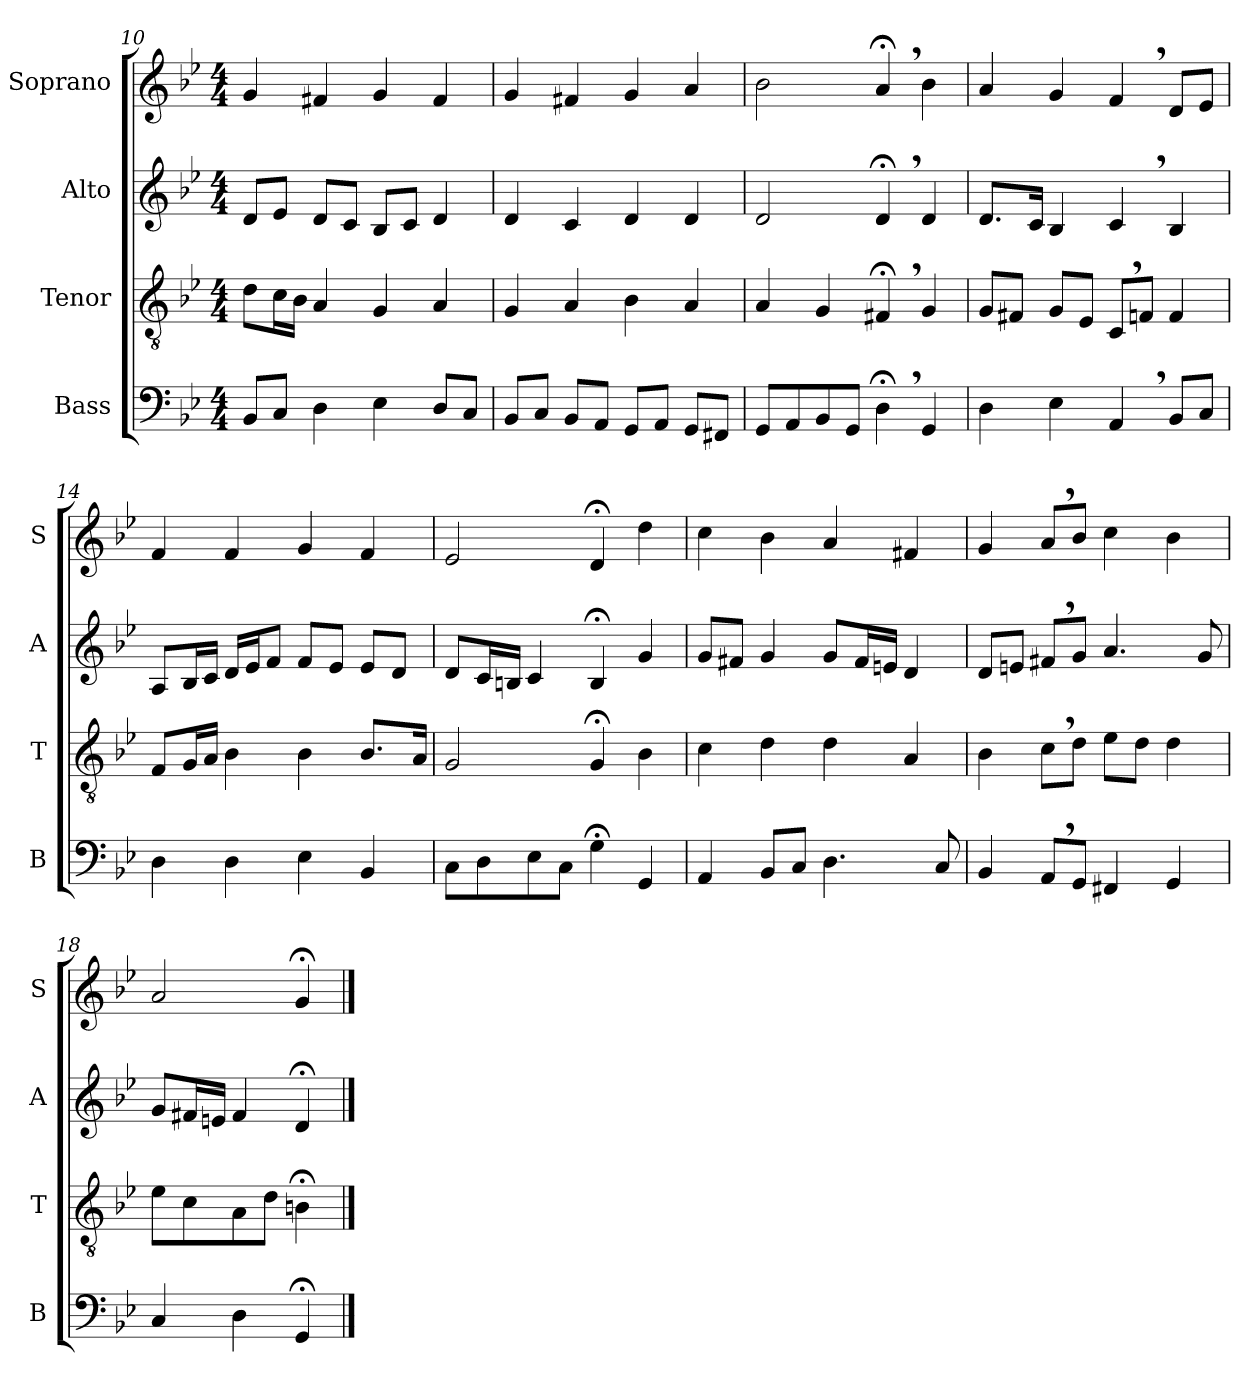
**kern	**kern	**kern	**kern
*part4	*part3	*part2	*part1
*staff4	*staff3	*staff2	*staff1
*I"Bass	*I"Tenor	*I"Alto	*I"Soprano
*I'B	*I'T	*I'A	*I'S
*clefF4	*clefGv2	*clefG2	*clefG2
*k[b-e-]	*k[b-e-]	*k[b-e-]	*k[b-e-]
*M4/4	*M4/4	*M4/4	*M4/4
=10	=10	=10	=10
8BB-/L	8d\L	8d/L	4g:/
8C/J	16c\L	8e-/J	.
.	16B-\JJ	.	.
4D\	4A/	8d/L	4f#X/
.	.	8c/J	.
4E-\	4G/	8B-/L	4g/
.	.	8c/J	.
8D/L	4A/	4d/	4f#/
8C/J	.	.	.
=11	=11	=11	=11
8BB-/L	4G/	4d/	4g/
8C/J	.	.	.
8BB-/L	4A/	4c/	4f#X/
8AA/J	.	.	.
8GG/L	4B-\	4d/	4g/
8AA/J	.	.	.
8GG/L	4A/	4d/	4a/
8FF#X/J	.	.	.
=12	=12	=12	=12
8GG/L	4A/	2d/	2b-\
8AA/	.	.	.
8BB-/	4G/	.	.
8GG/J	.	.	.
4D;<,\	4F#X;<,/	4d;<,/	4a;<,/
4GG/	4G/	4d/	4b-\
=13	=13	=13	=13
4D\	8G/L	8.d/L	4a/
.	8F#X/J	.	.
.	.	16c/Jk	.
4E-\	8G/L	4B-/	4g/
.	8E-/J	.	.
4AA,/	8C,/L	4c,/	4f,/
.	8Fn/J	.	.
8BB-/L	4F/	4B-/	8d/L
8C/J	.	.	8e-/J
=14	=14	=14	=14
4D\	8F/L	8A/L	4f/
.	16G/L	16B-/L	.
.	16A/JJ	16c/JJ	.
4D\	4B-\	16d/LL	4f/
.	.	16e-/J	.
.	.	8f/J	.
4E-\	4B-\	8f/L	4g/
.	.	8e-/J	.
4BB-/	8.B-/L	8e-/L	4f/
.	.	8d/J	.
.	16A/Jk	.	.
=15	=15	=15	=15
8C\L	2G/	8d/L	2e-/
8D\	.	16c/L	.
.	.	16Bn/JJ	.
8E-\	.	4c/	.
8C\J	.	.	.
4G;<\	4G;</	4B;</	4d;</
4GG/	4B-\	4g/	4dd\
=16	=16	=16	=16
4AA/	4c\	8g/L	4cc\
.	.	8f#X/J	.
8BB-/L	4d\	4g/	4b-\
8C/J	.	.	.
4.D\	4d\	8g/L	4a/
.	.	16f#/L	.
.	.	16en/JJ	.
.	4A/	4d/	4f#X/
8C/	.	.	.
=17	=17	=17	=17
4BB-/	4B-\	8d/L	4g:/
.	.	8en/J	.
8AA,/L	8c,\L	8f#X,/L	8a,/L
8GG/J	8d\J	8g/J	8b-/J
4FF#X/	8e-\L	4.a/	4cc:\
.	8d\J	.	.
4GG/	4d\	.	4b-\
.	.	8g/	.
=18	=18	=18	=18
4C/	8e-\L	8g/L	2a/
.	8c\	16f#X/L	.
.	.	16en/JJ	.
4D\	8A\	4f#/	.
.	8d\J	.	.
4GG;</	4Bn;<\	4d;</	4g;</
==	==	==	==
*-	*-	*-	*-
